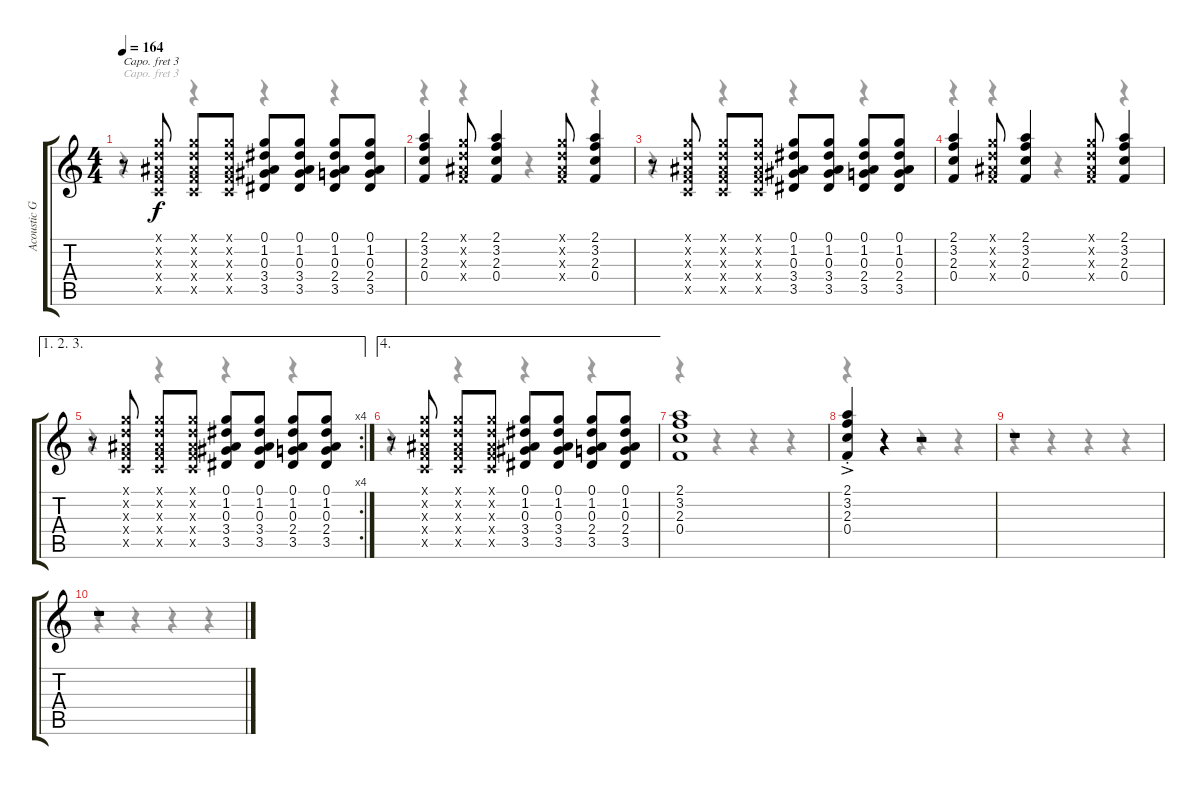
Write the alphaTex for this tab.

\track ("Acoustic Guitar (Capo 3rd fret)" "Acoustic G") {instrument acousticguitarsteel}
\staff {score tabs}
\capo 3
\tuning (E4 B3 G3 D3 A2 E2) {hide}
\voice
\ts (4 4)
\tempo 164
\clef g2
\ks c
r.8{dy f} (0.1{x} 0.2{x} 0.3{x} 0.4{x} 0.5{x}).8 (0.1{x} 0.2{x} 0.3{x} 0.4{x} 0.5{x}).8 (0.1{x} 0.2{x} 0.3{x} 0.4{x} 0.5{x}).8 (0.1 1.2 0.3 3.4 3.5).8 (0.1 1.2 0.3 3.4 3.5).8 (0.1 1.2 0.3 2.4 3.5).8 (0.1 1.2 0.3 2.4 3.5).8 |
(2.1 3.2 2.3 0.4).4 (0.1{x} 0.2{x} 0.3{x} 0.4{x}).8 (2.1 3.2 2.3 0.4).4 (0.1{x} 0.2{x} 0.3{x} 0.4{x}).8 (2.1 3.2 2.3 0.4).4 |
r.8 (0.1{x} 0.2{x} 0.3{x} 0.4{x} 0.5{x}).8 (0.1{x} 0.2{x} 0.3{x} 0.4{x} 0.5{x}).8 (0.1{x} 0.2{x} 0.3{x} 0.4{x} 0.5{x}).8 (0.1 1.2 0.3 3.4 3.5).8 (0.1 1.2 0.3 3.4 3.5).8 (0.1 1.2 0.3 2.4 3.5).8 (0.1 1.2 0.3 2.4 3.5).8 |
(2.1 3.2 2.3 0.4).4 (0.1{x} 0.2{x} 0.3{x} 0.4{x}).8 (2.1 3.2 2.3 0.4).4 (0.1{x} 0.2{x} 0.3{x} 0.4{x}).8 (2.1 3.2 2.3 0.4).4 |
\ae (1 2 3)
\rc 4
r.8 (0.1{x} 0.2{x} 0.3{x} 0.4{x} 0.5{x}).8 (0.1{x} 0.2{x} 0.3{x} 0.4{x} 0.5{x}).8 (0.1{x} 0.2{x} 0.3{x} 0.4{x} 0.5{x}).8 (0.1 1.2 0.3 3.4 3.5).8 (0.1 1.2 0.3 3.4 3.5).8 (0.1 1.2 0.3 2.4 3.5).8 (0.1 1.2 0.3 2.4 3.5).8 |
\ae 4
r.8 (0.1{x} 0.2{x} 0.3{x} 0.4{x} 0.5{x}).8 (0.1{x} 0.2{x} 0.3{x} 0.4{x} 0.5{x}).8 (0.1{x} 0.2{x} 0.3{x} 0.4{x} 0.5{x}).8 (0.1 1.2 0.3 3.4 3.5).8 (0.1 1.2 0.3 3.4 3.5).8 (0.1 1.2 0.3 2.4 3.5).8 (0.1 1.2 0.3 2.4 3.5).8 |
(2.1 3.2 2.3 0.4).1 |
(2.1{ac st} 3.2{ac st} 2.3{ac st} 0.4{ac st}).4 r.4 r.2 |
r.1 |
r.1
\voice
\clef g2
\ottava regular
\simile none
\ks c
r.4{dy f} r.4 r.4 r.4 |
r.4 r.4 r.4 r.4 |
r.4 r.4 r.4 r.4 |
r.4 r.4 r.4 r.4 |
r.4 r.4 r.4 r.4 |
r.4 r.4 r.4 r.4 |
r.4 r.4 r.4 r.4 |
r.4 r.4 r.4 r.4 |
r.4 r.4 r.4 r.4 |
r.4 r.4 r.4 r.4
